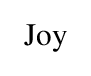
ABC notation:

X:1
T:Joy
M:4/4
L:1/8
K:c
\begin{music}
\parindent10mm
\instrumentnumber{6}
\setname1{Harpsichord}
\setname2{Clavichord}
\setname3{Organ}
\setname4{Violin}
\setname5{Viola}
\setname6{Piano}
\setstaffs1{2}
\setstaffs2{2}
\setstaffs3{2}
\setstaffs6{2}
\generalsignature{4}
\generalmeter{\meterfrac44}
\startextract
\notes|\zcharnote N{\bf E major}\en
\notes|\zcharnote N{\bf 66 bpm}\en
\notes|\zcharnote N{\bf Happy}\en
\notes|\zchar{-6}{\crescendo{1.5\noteskip}}|\zchar{-6}{\crescendo{1.5\noteskip}}|\zchar{-6}{\crescendo{1.5\noteskip}}|\zchar{-6}{\crescendo{1.5\noteskip}}|\zchar{-6}{\crescendo{1.5\noteskip}}|\zchar{-6}{\crescendo{1.5\noteskip}}\en
\notes|\ibl0j0\qb0{jlll}\tbl0\qb0j|\ibl1n0\qb1{nrrr}\tbl1\qb1n|\ibu2e0\qb2{eeee}\tbu2\qb2e|\ibu3g0\qb3{gggg}\tbu3\qb3g|\ibu4b0\qb4{bbbb}\tbu4\qb4b|\ibl5j0\qb5{jlll}\tbl5\qb5j\en
\notes|\ibl0j0\qb0{jnnn}\tbl0\qb0j|\ibl1n0\qb1{njjj}\tbl1\qb1n|\ibu2e0\qb2{ehhh}\tbu2\qb2e|\ibu3g0\qb3{gddd}\tbu3\qb3g|\ibu4b0\qb4{bFFF}\tbu4\qb4b|\ibl5j0\qb5{jnnn}\tbl5\qb5j\en
\notes|\ibl0j0\qb0{jrrr}\tbl0
